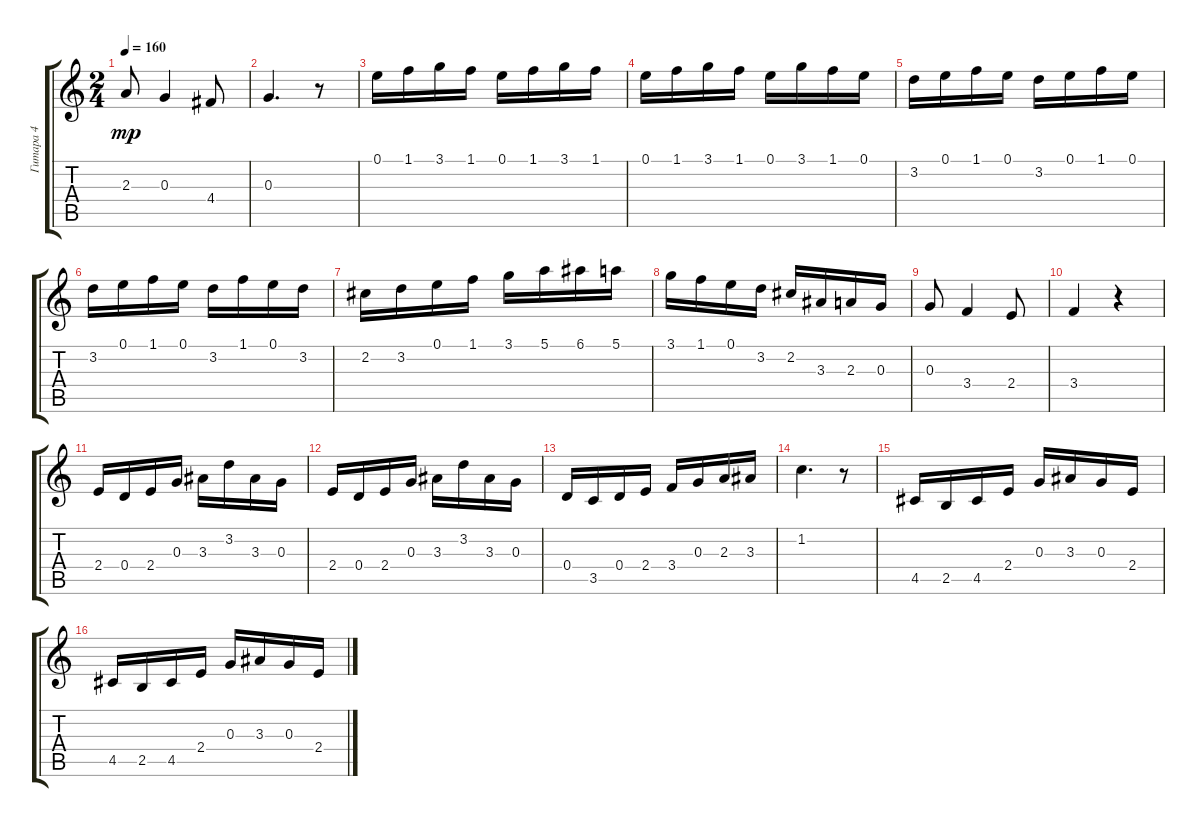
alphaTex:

\track ("Гитара 4" "Гитара 4") {instrument acousticguitarnylon}
\staff {score tabs}
\tuning (E4 B3 G3 D3 A2 E2) {hide}
\ts (2 4)
\tempo 160
\clef g2
\ks c
2.3.8{dy mp} 0.3.4 4.4.8 |
0.3.4{d} r.8 |
0.1.16 1.1.16 3.1.16 1.1.16 0.1.16 1.1.16 3.1.16 1.1.16 |
0.1.16 1.1.16 3.1.16 1.1.16 0.1.16 3.1.16 1.1.16 0.1.16 |
3.2.16 0.1.16 1.1.16 0.1.16 3.2.16 0.1.16 1.1.16 0.1.16 |
3.2.16 0.1.16 1.1.16 0.1.16 3.2.16 1.1.16 0.1.16 3.2.16 |
2.2.16 3.2.16 0.1.16 1.1.16 3.1.16 5.1.16 6.1.16 5.1.16 |
3.1.16 1.1.16 0.1.16 3.2.16 2.2.16 3.3.16 2.3.16 0.3.16 |
0.3.8 3.4.4 2.4.8 |
3.4.4 r.4 |
2.4.16 0.4.16 2.4.16 0.3.16 3.3.16 3.2.16 3.3.16 0.3.16 |
2.4.16 0.4.16 2.4.16 0.3.16 3.3.16 3.2.16 3.3.16 0.3.16 |
0.4.16 3.5.16 0.4.16 2.4.16 3.4.16 0.3.16 2.3.16 3.3.16 |
1.2.4{d} r.8 |
4.5.16 2.5.16 4.5.16 2.4.16 0.3.16 3.3.16 0.3.16 2.4.16 |
4.5.16 2.5.16 4.5.16 2.4.16 0.3.16 3.3.16 0.3.16 2.4.16
